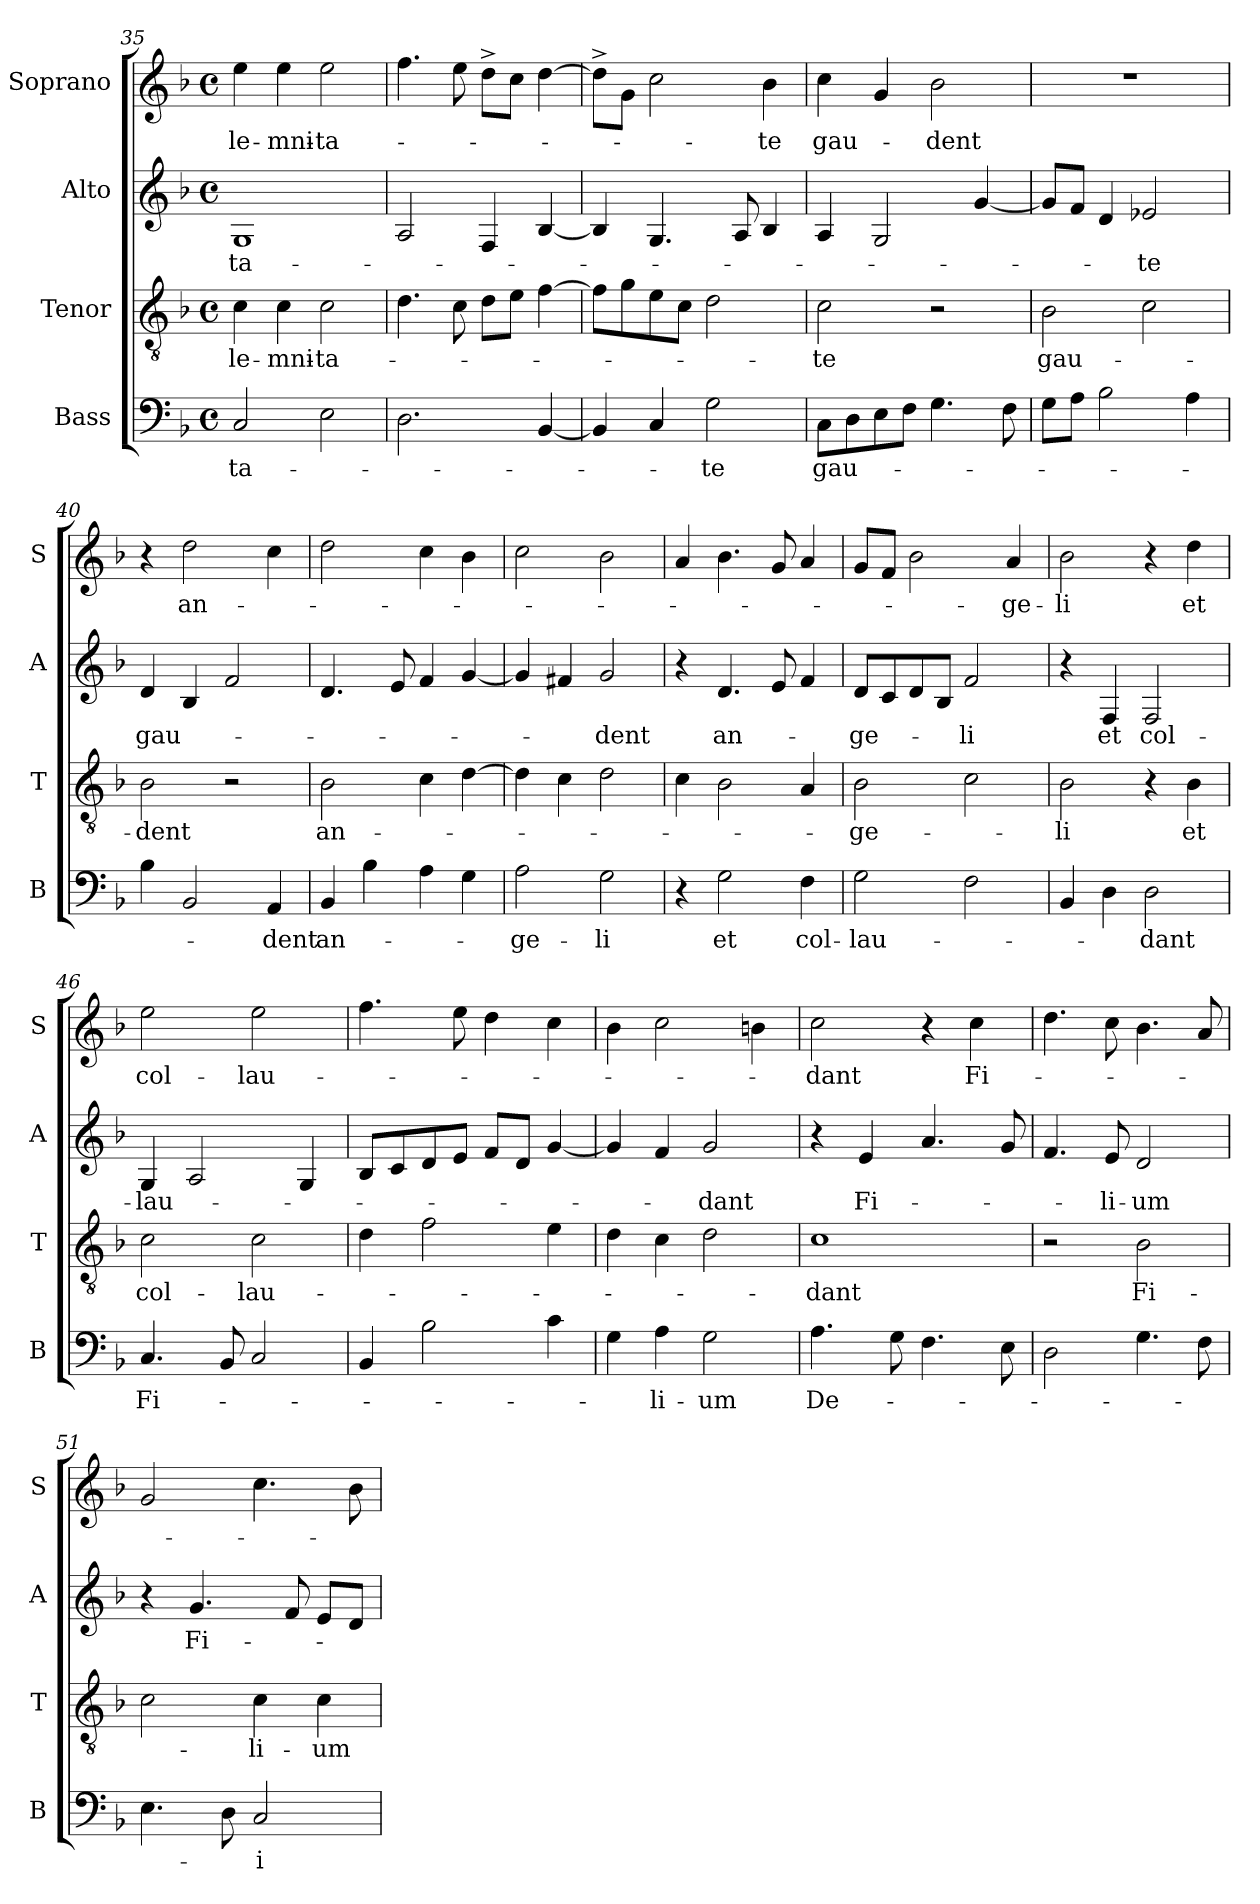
**kern	**text	**kern	**text	**kern	**text	**kern	**text
*part4	*part4	*part3	*part3	*part2	*part2	*part1	*part1
*staff4	*staff4	*staff3	*staff3	*staff2	*staff2	*staff1	*staff1
*I"Bass	*	*I"Tenor	*	*I"Alto	*	*I"Soprano	*
*I'B	*	*I'T	*	*I'A	*	*I'S	*
*clefF4	*	*clefGv2	*	*clefG2	*	*clefG2	*
*k[b-]	*	*k[b-]	*	*k[b-]	*	*k[b-]	*
*F:	*	*F:	*	*F:	*	*F:	*
*M4/4	*	*M4/4	*	*M4/4	*	*M4/4	*
*met(c)	*	*met(c)	*	*met(c)	*	*met(c)	*
=35	=35	=35	=35	=35	=35	=35	=35
!	!LO:LY:b	!	!LO:LY:b	!	!LO:LY:b	!	!LO:LY:b
2C/	-ta-	4c\	-le-	1G	-ta-	4ee\	-le-
!	!	!	!LO:LY:b	!	!	!	!LO:LY:b
.	.	4c\	-mni-	.	.	4ee\	-mni-
!	!	!	!LO:LY:b	!	!	!	!LO:LY:b
2E\	.	2c\	-ta-	.	.	2ee\	-ta-
=36	=36	=36	=36	=36	=36	=36	=36
2.D\	.	4.d\	.	2A/	.	4.ff\	.
.	.	8c\	.	.	.	8ee\	.
.	.	8d\L	.	4F/	.	8dd^>\L	.
.	.	8e\J	.	.	.	8cc\J	.
[<4BB-/	.	[>4f\	.	[<4B-/	.	[>4dd\	.
=37	=37	=37	=37	=37	=37	=37	=37
4BB-/]	.	8f\L]	.	4B-/]	.	8dd^>\L]	.
.	.	8g\	.	.	.	8g\J	.
4C/	.	8e\	.	4.G/	.	2cc\	.
.	.	8c\J	.	.	.	.	.
!	!LO:LY:b	!	!	!	!	!	!
2G\	-te	2d\	.	.	.	.	.
.	.	.	.	8A/	.	.	.
!	!	!	!	!	!	!	!LO:LY:b
.	.	.	.	4B-/	.	4b-\	-te
!!LO:LB:g=z
=38	=38	=38	=38	=38	=38	=38	=38
!	!LO:LY:b	!	!LO:LY:b	!	!	!	!LO:LY:b
8C\L	gau-	2c\	-te	4A/	.	4cc\	gau-
8D\	.	.	.	.	.	.	.
8E\	.	.	.	2G/	.	4g/	.
8F\J	.	.	.	.	.	.	.
!	!	!	!	!	!	!	!LO:LY:b
4.G\	.	2r	.	.	.	2b-\	-dent
.	.	.	.	[<4g/	.	.	.
8F\	.	.	.	.	.	.	.
=39	=39	=39	=39	=39	=39	=39	=39
!	!	!	!LO:LY:b	!	!	!	!
8G\L	.	2B-\	gau-	8g/L]	.	1r	.
8A\J	.	.	.	8f/J	.	.	.
2B-\	.	.	.	4d/	.	.	.
!	!	!	!	!	!LO:LY:b	!	!
.	.	2c\	.	2e-X/	-te	.	.
4A\	.	.	.	.	.	.	.
=40	=40	=40	=40	=40	=40	=40	=40
!	!	!	!LO:LY:b	!	!LO:LY:b	!	!
4B-\	.	2B-\	-dent	4d/	gau-	4r	.
!	!	!	!	!	!	!	!LO:LY:b
2BB-/	.	.	.	4B-/	.	2dd\	an-
.	.	2r	.	2f/	.	.	.
!	!LO:LY:b	!	!	!	!	!	!
4AA/	-dent	.	.	.	.	4cc\	.
=41	=41	=41	=41	=41	=41	=41	=41
!	!LO:LY:b	!	!LO:LY:b	!	!	!	!
4BB-/	an-	2B-\	an-	4.d/	.	2dd\	.
4B-\	.	.	.	.	.	.	.
.	.	.	.	8e/	.	.	.
4A\	.	4c\	.	4f/	.	4cc\	.
4G\	.	[>4d\	.	[<4g/	.	4b-\	.
=42	=42	=42	=42	=42	=42	=42	=42
!	!LO:LY:b	!	!	!	!	!	!
2A\	-ge-	4d\]	.	4g/]	.	2cc\	.
.	.	4c\	.	4f#X/	.	.	.
!	!LO:LY:b	!	!	!	!LO:LY:b	!	!
2G\	-li	2d\	.	2g/	-dent	2b-\	.
!!LO:LB:g=z
=43	=43	=43	=43	=43	=43	=43	=43
4r	.	4c\	.	4r	.	4a/	.
!	!LO:LY:b	!	!	!	!LO:LY:b	!	!
2G\	et	2B-\	.	4.d/	an-	4.b-\	.
.	.	.	.	8e/	.	8g/	.
!	!LO:LY:b	!	!	!	!	!	!
4F\	col-	4A/	.	4f/	.	4a/	.
=44	=44	=44	=44	=44	=44	=44	=44
!	!LO:LY:b	!	!LO:LY:b	!	!LO:LY:b	!	!
2G\	-lau-	2B-\	-ge-	8d/L	-ge-	8g/L	.
.	.	.	.	8c/	.	8f/J	.
.	.	.	.	8d/	.	2b-\	.
.	.	.	.	8B-/J	.	.	.
!	!	!	!	!	!LO:LY:b	!	!
2F\	.	2c\	.	2f/	-li	.	.
!	!	!	!	!	!	!	!LO:LY:b
.	.	.	.	.	.	4a/	-ge-
=45	=45	=45	=45	=45	=45	=45	=45
!	!	!	!LO:LY:b	!	!	!	!LO:LY:b
4BB-/	.	2B-\	-li	4r	.	2b-\	-li
!	!	!	!	!	!LO:LY:b	!	!
4D\	.	.	.	4F/	et	.	.
!	!LO:LY:b	!	!	!	!LO:LY:b	!	!
2D\	-dant	4r	.	2F/	col-	4r	.
!	!	!	!LO:LY:b	!	!	!	!LO:LY:b
.	.	4B-\	et	.	.	4dd\	et
=46	=46	=46	=46	=46	=46	=46	=46
!	!LO:LY:b	!	!LO:LY:b	!	!LO:LY:b	!	!LO:LY:b
4.C/	Fi-	2c\	col-	4G/	-lau-	2ee\	col-
.	.	.	.	2A/	.	.	.
8BB-/	.	.	.	.	.	.	.
!	!	!	!LO:LY:b	!	!	!	!LO:LY:b
2C/	.	2c\	-lau-	.	.	2ee\	-lau-
.	.	.	.	4G/	.	.	.
=47	=47	=47	=47	=47	=47	=47	=47
4BB-/	.	4d\	.	8B-/L	.	4.ff\	.
.	.	.	.	8c/	.	.	.
2B-\	.	2f\	.	8d/	.	.	.
.	.	.	.	8e/J	.	8ee\	.
.	.	.	.	8f/L	.	4dd\	.
.	.	.	.	8d/J	.	.	.
4c\	.	4e\	.	[>4g/	.	4cc\	.
!!LO:PB:g=z
=48	=48	=48	=48	=48	=48	=48	=48
4G\	.	4d\	.	4g/]	.	4b-\	.
!	!LO:LY:b	!	!	!	!	!	!
4A\	-li-	4c\	.	4f/	.	2cc\	.
!	!LO:LY:b	!	!	!	!LO:LY:b	!	!
2G\	-um	2d\	.	2g/	-dant	.	.
.	.	.	.	.	.	4bn\	.
=49	=49	=49	=49	=49	=49	=49	=49
!	!LO:LY:b	!	!LO:LY:b	!	!	!	!LO:LY:b
4.A\	De-	1c	-dant	4r	.	2cc\	-dant
!	!	!	!	!	!LO:LY:b	!	!
.	.	.	.	4e/	Fi-	.	.
8G\	.	.	.	.	.	.	.
4.F\	.	.	.	4.a/	.	4r	.
!	!	!	!	!	!	!	!LO:LY:b
.	.	.	.	.	.	4cc\	Fi-
8E\	.	.	.	8g/	.	.	.
=50	=50	=50	=50	=50	=50	=50	=50
2D\	.	2r	.	4.f/	.	4.dd\	.
!	!	!	!	!	!LO:LY:b	!	!
.	.	.	.	8e/	-li-	8cc\	.
!	!	!	!LO:LY:b	!	!LO:LY:b	!	!
4.G\	.	2B-\	Fi-	2d/	-um	4.b-\	.
8F\	.	.	.	.	.	8a/	.
=51	=51	=51	=51	=51	=51	=51	=51
4.E\	.	2c\	.	4r	.	2g/	.
!	!	!	!	!	!LO:LY:b	!	!
.	.	.	.	4.g/	Fi-	.	.
8D\	.	.	.	.	.	.	.
!	!LO:LY:b	!	!LO:LY:b	!	!	!	!
2C/	-i	4c\	-li-	.	.	4.cc\	.
.	.	.	.	8f/	.	.	.
!	!	!	!LO:LY:b	!	!	!	!
.	.	4c\	-um	8e/L	.	.	.
.	.	.	.	8d/J	.	8b-\	.
=	=	=	=	=	=	=	=
*-	*-	*-	*-	*-	*-	*-	*-
